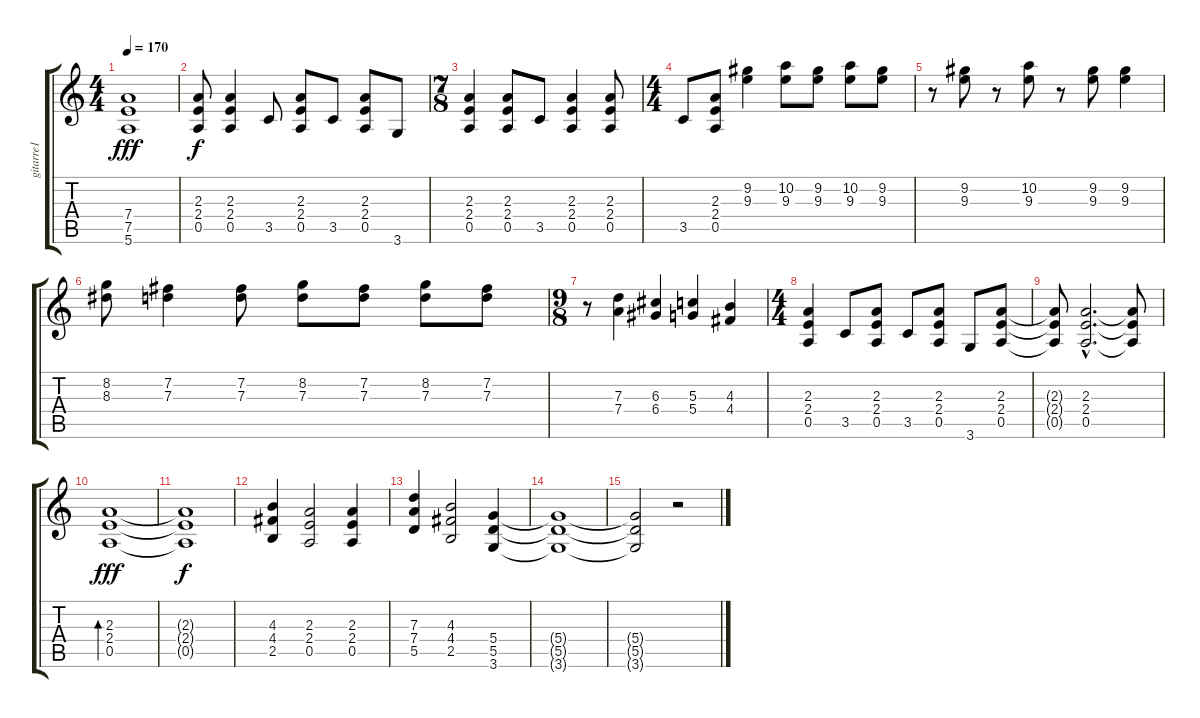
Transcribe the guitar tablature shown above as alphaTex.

\track ("gitarre1" "gitarre1") {instrument overdrivenguitar}
\staff {score tabs}
\tuning (E4 B3 G3 D3 A2 E2) {hide}
\ts (4 4)
\tempo 170
\clef g2
\ks c
(7.4 7.5 5.6).1{dy fff instrument overdrivenguitar} |
(2.3 2.4 0.5).8{dy f} (2.3 2.4 0.5).4 3.5.8 (2.3 2.4 0.5).8 3.5.8 (2.3 2.4 0.5).8 3.6.8 |
\ts (7 8)
(2.3 2.4 0.5).4 (2.3 2.4 0.5).8 3.5.8 (2.3 2.4 0.5).4 (2.3 2.4 0.5).8 |
\ts (4 4)
3.5.8 (2.3 2.4 0.5).8 (9.2 9.3).4 (10.2 9.3).8 (9.2 9.3).8 (10.2 9.3).8 (9.2 9.3).8 |
r.8 (9.2 9.3).8 r.8 (10.2 9.3).8 r.8 (9.2 9.3).8 (9.2 9.3).4 |
(8.2 8.3).8 (7.2 7.3).4 (7.2 7.3).8 (8.2 7.3).8 (7.2 7.3).8 (8.2 7.3).8 (7.2 7.3).8 |
\ts (9 8)
r.8 (7.3 7.4).4 (6.3 6.4).4 (5.3 5.4).4 (4.3 4.4).4 |
\ts (4 4)
(2.3 2.4 0.5).4 3.5.8 (2.3 2.4 0.5).8 3.5.8 (2.3 2.4 0.5).8 3.6.8 (2.3 2.4 0.5).8 |
(2.3{t} 2.4{t} 0.5{t}).8 (2.3{hac} 2.4{hac} 0.5{hac}).2{d} (2.3{t} 2.4{t} 0.5{t}).8 |
(2.3 2.4 0.5).1{bd 480 dy fff} |
(2.3{t} 2.4{t} 0.5{t}).1{dy f} |
(4.3 4.4 2.5).4 (2.3 2.4 0.5).2 (2.3 2.4 0.5).4 |
(7.3 7.4 5.5).4 (4.3 4.4 2.5).2 (5.4 5.5 3.6).4 |
(5.4{t} 5.5{t} 3.6{t}).1 |
(5.4{t} 5.5{t} 3.6{t}).2 r.2
